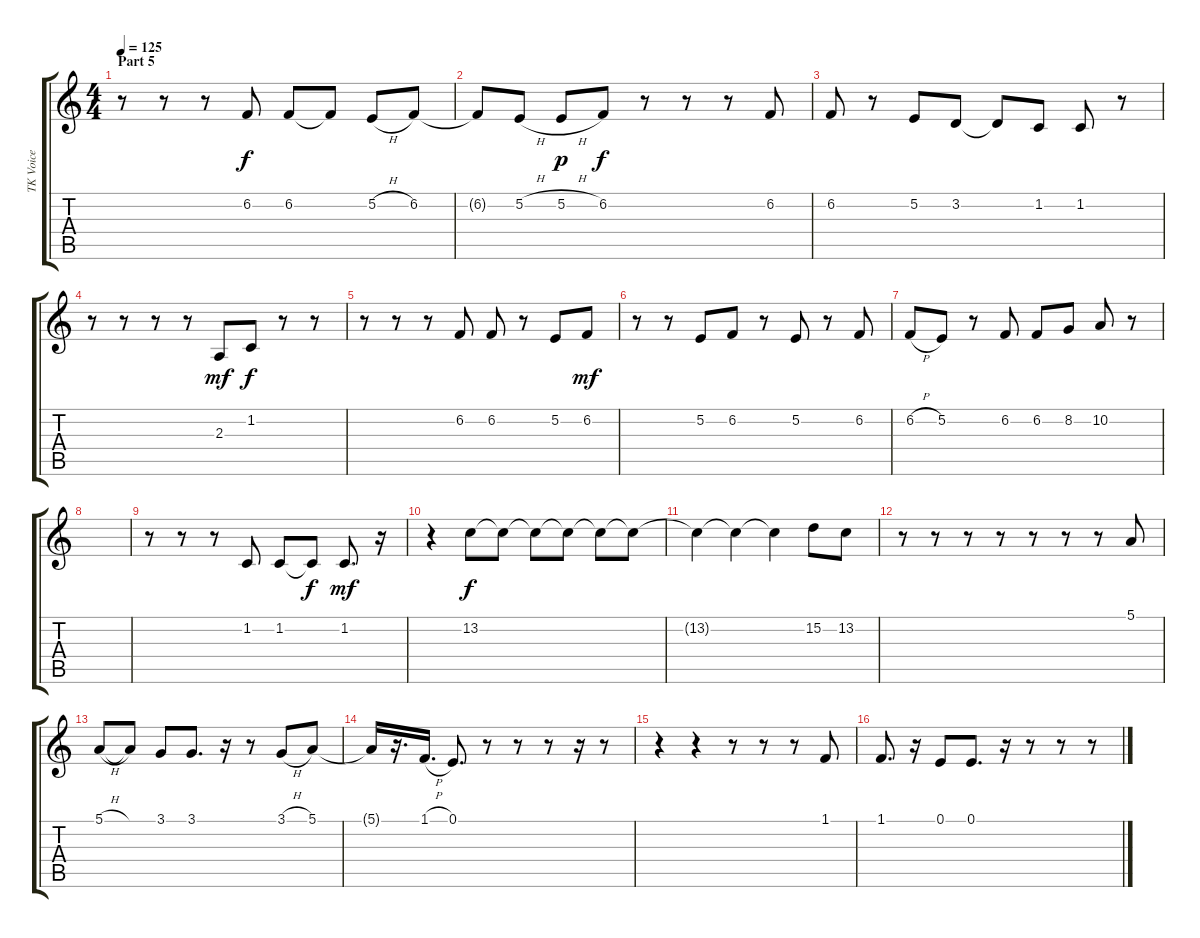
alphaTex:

\track ("TK Voice" "TK Voice") {instrument synthvoice}
\staff {score tabs}
\tuning (E4 B3 G3 D3 A2 E2) {hide}
\ts (4 4)
\section ("" "Part 5")
\tempo 125
\clef g2
\ks c
r.8{dy f} r.8 r.8 6.2.8 6.2.8 6.2{t}.8 5.2{h}.8 6.2.8 |
6.2{t}.8 5.2{h}.8 5.2{h}.8{dy p} 6.2.8{dy f} r.8 r.8 r.8 6.2.8 |
6.2.8 r.8 5.2.8 3.2.8 3.2{t}.8 1.2.8 1.2.8 r.8 |
r.8 r.8 r.8 r.8 2.3.8{dy mf} 1.2.8{dy f} r.8 r.8 |
r.8 r.8 r.8 6.2.8 6.2.8 r.8 5.2.8 6.2.8{dy mf} |
r.8 r.8 5.2.8 6.2.8 r.8 5.2.8 r.8 6.2.8 |
6.2{h}.8 5.2.8 r.8 6.2.8 6.2.8 8.2.8 10.2.8 r.8 |
|
r.8 r.8 r.8 1.2.8 1.2.8 1.2{t}.8{dy f} 1.2.8{d dy mf} r.16 |
r.4 13.2.8{dy f} 13.2{t}.8 13.2{t}.8 13.2{t}.8 13.2{t}.8 13.2{t}.8 |
13.2{t}.4 13.2{t}.4 13.2{t}.4 15.2.8 13.2.8 |
r.8 r.8 r.8 r.8 r.8 r.8 r.8 5.1.8 |
5.1{h}.8 5.1{t}.8 3.1.8 3.1.8{d} r.16 r.8 3.1{h}.8 5.1.8 |
5.1{t}.16 r.16{d} 1.1{h}.16{d} 0.1.8{d} r.8 r.8 r.8 r.16 r.8 |
r.4 r.4 r.8 r.8 r.8 1.1.8 |
1.1.8{d} r.16 0.1.8 0.1.8{d} r.16 r.8 r.8 r.8
